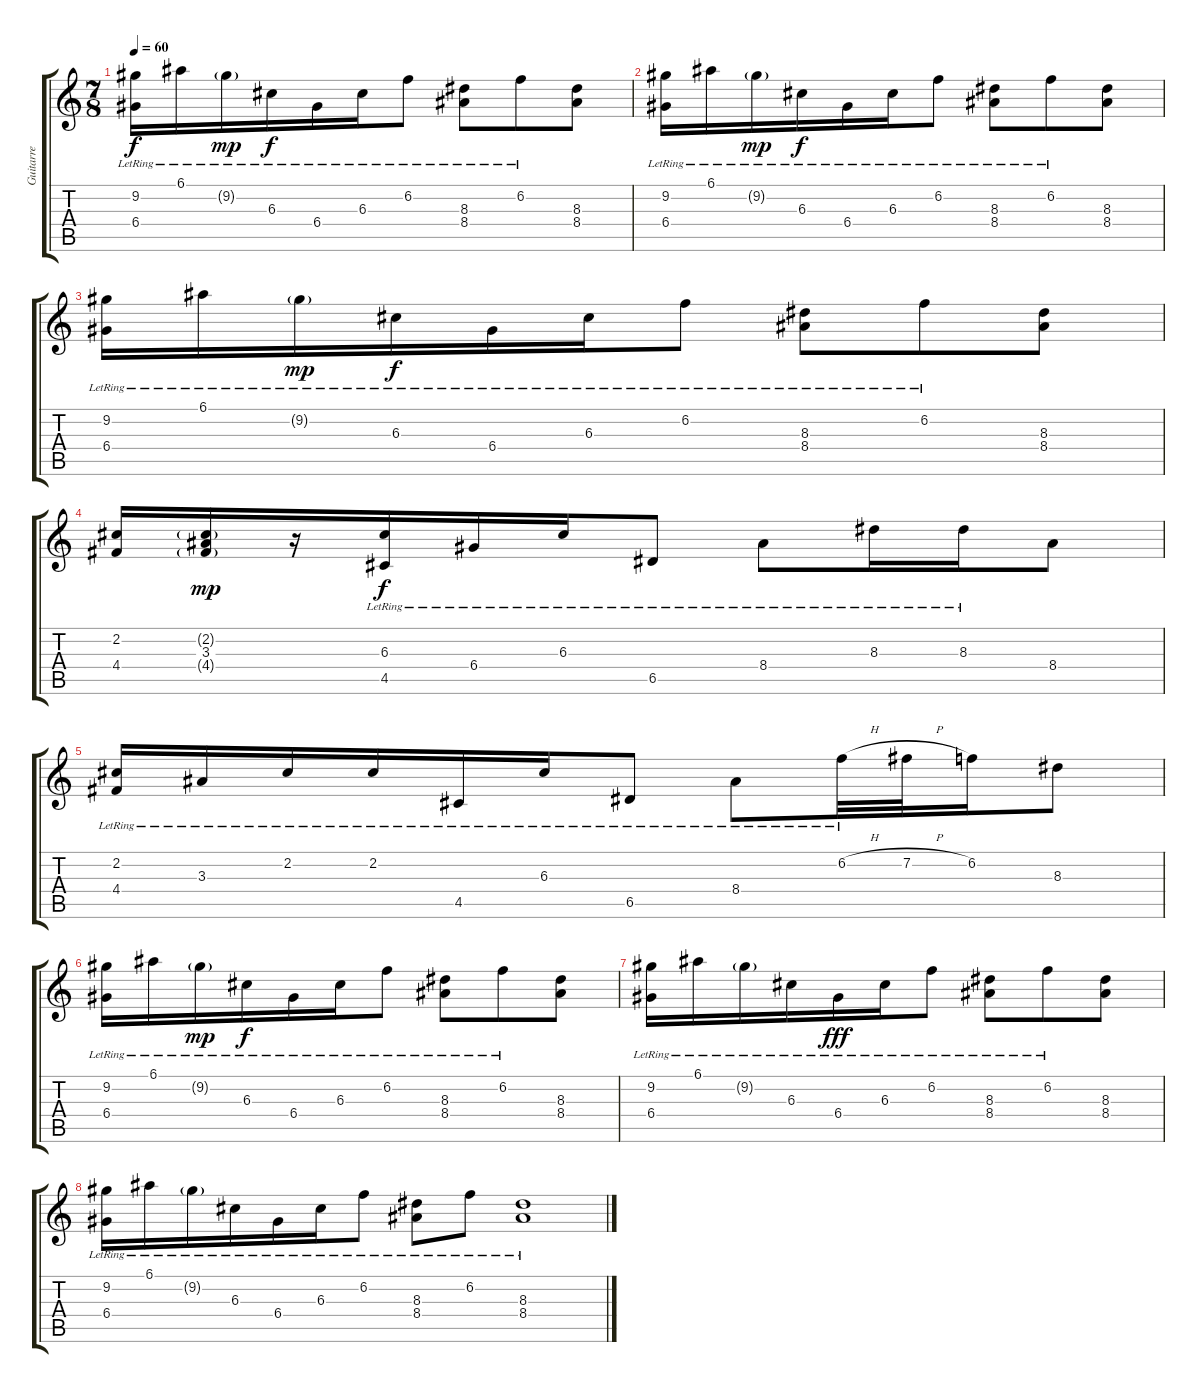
\track ("Guitarre" "Guitarre") {instrument acousticguitarsteel}
\staff {score tabs}
\tuning (E4 B3 G3 D3 A2 E2) {hide}
\ts (7 8)
\tempo 60
\clef g2
\ks c
(9.2{lr} 6.4{lr}).16{dy f} 6.1{lr}.16 9.2{g lr}.16{dy mp} 6.3{lr}.16{dy f} 6.4{lr}.16 6.3{lr}.16 6.2{lr}.8 (8.3{lr} 8.4{lr}).8 6.2{lr}.8 (8.3 8.4).8 |
(9.2{lr} 6.4{lr}).16 6.1{lr}.16 9.2{g lr}.16{dy mp} 6.3{lr}.16{dy f} 6.4{lr}.16 6.3{lr}.16 6.2{lr}.8 (8.3{lr} 8.4{lr}).8 6.2{lr}.8 (8.3 8.4).8 |
(9.2{lr} 6.4{lr}).16 6.1{lr}.16 9.2{g lr}.16{dy mp} 6.3{lr}.16{dy f} 6.4{lr}.16 6.3{lr}.16 6.2{lr}.8 (8.3{lr} 8.4{lr}).8 6.2{lr}.8 (8.3 8.4).8 |
(2.2 4.4).16 (2.2{g} 3.3 4.4{g}).16{dy mp} r.16 (6.3{lr} 4.5{lr}).16{dy f} 6.4{lr}.16 6.3{lr}.16 6.5{lr}.8 8.4{lr}.8 8.3{lr}.16 8.3{lr}.16 8.4.8 |
(2.2{lr} 4.4{lr}).16 3.3{lr}.16 2.2{lr}.16 2.2{lr}.16 4.5{lr}.16 6.3{lr}.16 6.5{lr}.8 8.4{lr}.8 6.2{h lr}.32 7.2{h}.32 6.2.16 8.3.8 |
(9.2{lr} 6.4{lr}).16 6.1{lr}.16 9.2{g lr}.16{dy mp} 6.3{lr}.16{dy f} 6.4{lr}.16 6.3{lr}.16 6.2{lr}.8 (8.3{lr} 8.4{lr}).8 6.2{lr}.8 (8.3 8.4).8 |
(9.2{lr} 6.4{lr}).16{volume 0} 6.1{lr}.16 9.2{g lr}.16 6.3{lr}.16 6.4{lr}.16{dy fff} 6.3{lr}.16 6.2{lr}.8 (8.3{lr} 8.4{lr}).8 6.2{lr}.8 (8.3 8.4).8 |
(9.2{lr} 6.4{lr}).16 6.1{lr}.16 9.2{g lr}.16 6.3{lr}.16 6.4{lr}.16 6.3{lr}.16 6.2{lr}.8 (8.3{lr} 8.4{lr}).8 6.2{lr}.8 (8.3{lr} 8.4).1
